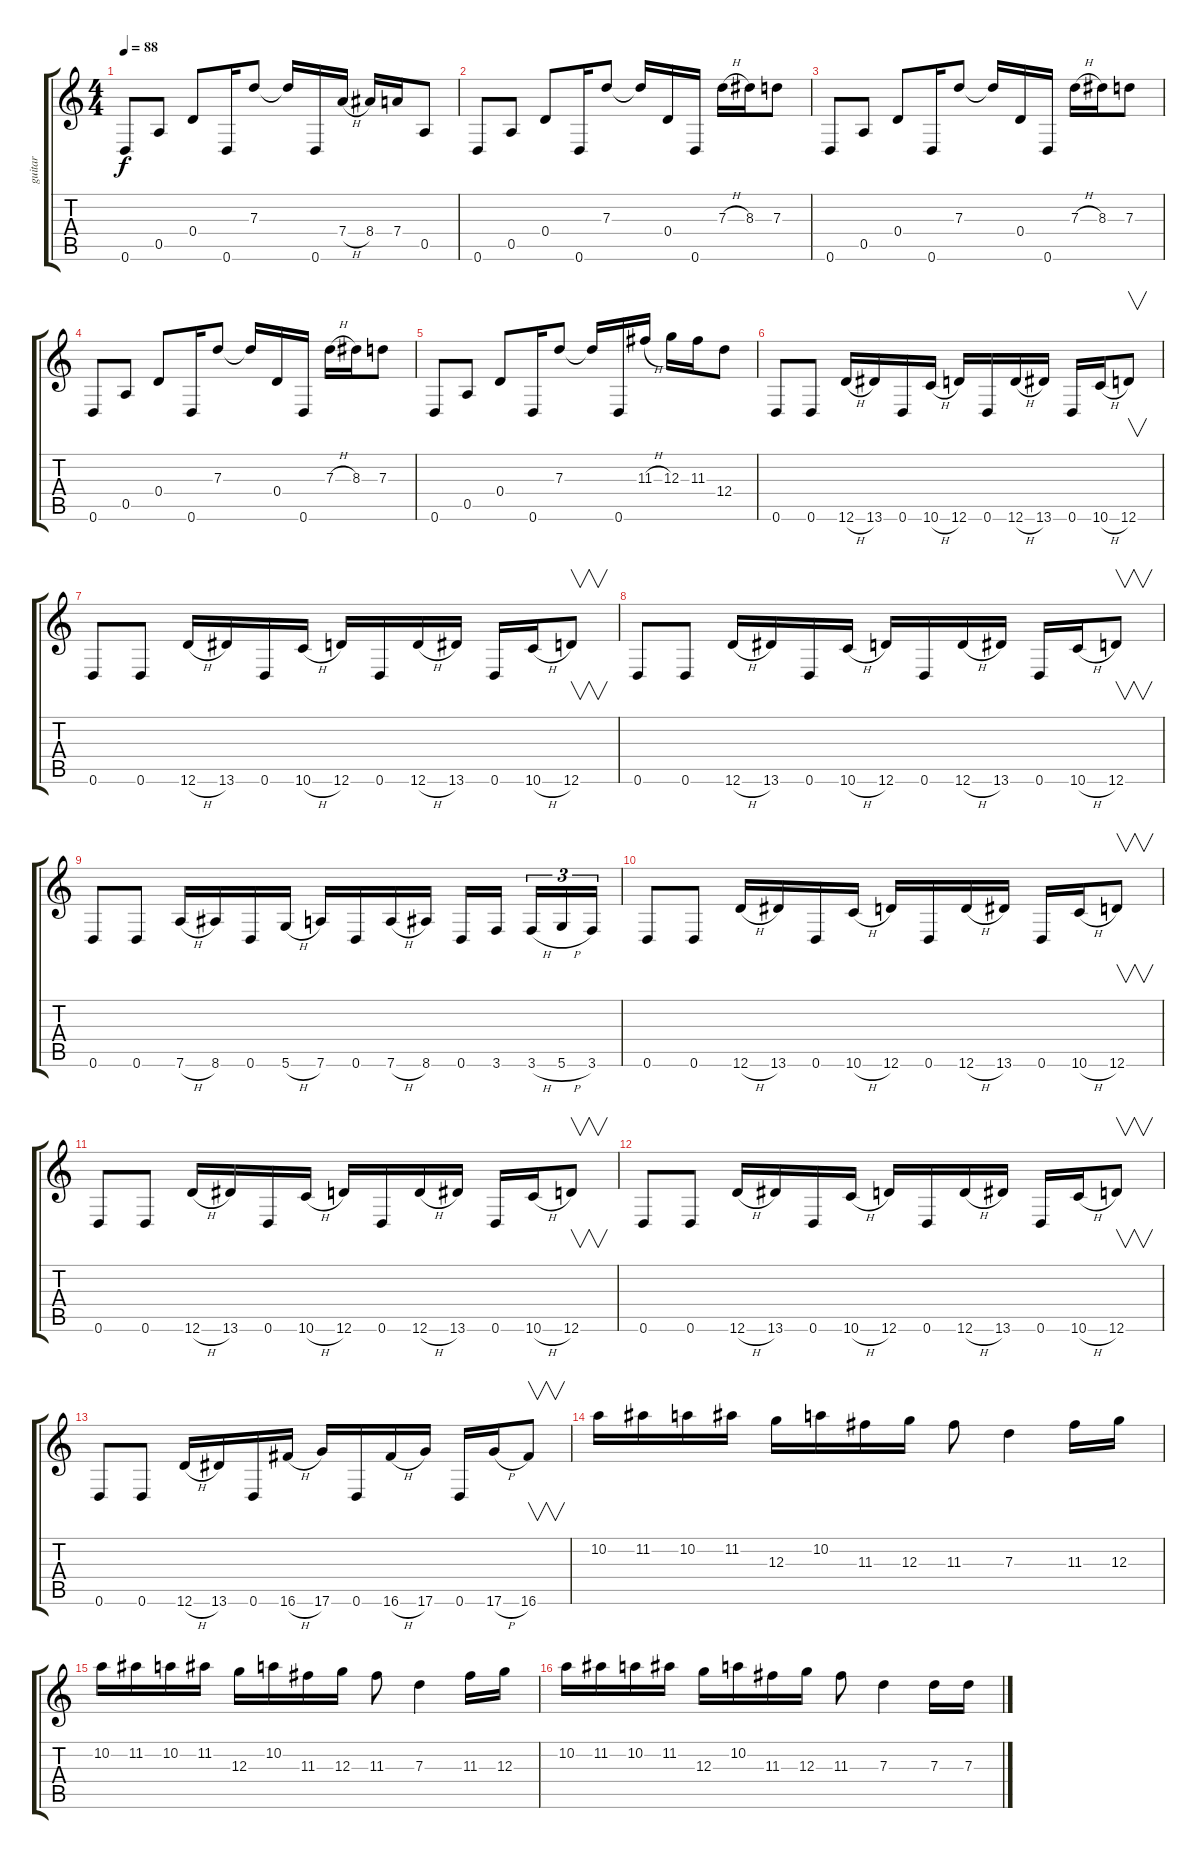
\track ("guitar" "guitar") {instrument distortionguitar}
\staff {score tabs}
\tuning (E4 B3 G3 D3 A2 D2) {hide}
\ts (4 4)
\tempo 88
\clef g2
\ks c
0.6.8{dy f} 0.5.8 0.4.8 0.6.16 7.3.8 7.3{t}.16 0.6.16 7.4{h}.16 8.4.16 7.4.16 0.5.8 |
0.6.8 0.5.8 0.4.8 0.6.16 7.3.8 7.3{t}.16 0.4.16 0.6.16 7.3{h}.16 8.3.16 7.3.8 |
0.6.8 0.5.8 0.4.8 0.6.16 7.3.8 7.3{t}.16 0.4.16 0.6.16 7.3{h}.16 8.3.16 7.3.8 |
0.6.8 0.5.8 0.4.8 0.6.16 7.3.8 7.3{t}.16 0.4.16 0.6.16 7.3{h}.16 8.3.16 7.3.8 |
0.6.8 0.5.8 0.4.8 0.6.16 7.3.8 7.3{t}.16 0.6.16 11.3{h}.16 12.3.16 11.3.16 12.4.8 |
0.6.8 0.6.8 12.6{h}.16 13.6.16 0.6.16 10.6{h}.16 12.6.16 0.6.16 12.6{h}.16 13.6.16 0.6.16 10.6{h}.16 12.6.8{v} |
0.6.8 0.6.8 12.6{h}.16 13.6.16 0.6.16 10.6{h}.16 12.6.16 0.6.16 12.6{h}.16 13.6.16 0.6.16 10.6{h}.16 12.6.8{v} |
0.6.8 0.6.8 12.6{h}.16 13.6.16 0.6.16 10.6{h}.16 12.6.16 0.6.16 12.6{h}.16 13.6.16 0.6.16 10.6{h}.16 12.6.8{v} |
0.6.8 0.6.8 7.6{h}.16 8.6.16 0.6.16 5.6{h}.16 7.6.16 0.6.16 7.6{h}.16 8.6.16 0.6.16 3.6.16 3.6{h}.16{tu (3 2)} 5.6{h}.16{tu (3 2)} 3.6.16{tu (3 2)} |
0.6.8 0.6.8 12.6{h}.16 13.6.16 0.6.16 10.6{h}.16 12.6.16 0.6.16 12.6{h}.16 13.6.16 0.6.16 10.6{h}.16 12.6.8{v} |
0.6.8 0.6.8 12.6{h}.16 13.6.16 0.6.16 10.6{h}.16 12.6.16 0.6.16 12.6{h}.16 13.6.16 0.6.16 10.6{h}.16 12.6.8{v} |
0.6.8 0.6.8 12.6{h}.16 13.6.16 0.6.16 10.6{h}.16 12.6.16 0.6.16 12.6{h}.16 13.6.16 0.6.16 10.6{h}.16 12.6.8{v} |
0.6.8 0.6.8 12.6{h}.16 13.6.16 0.6.16 16.6{h}.16 17.6.16 0.6.16 16.6{h}.16 17.6.16 0.6.16 17.6{h}.16 16.6.8{v} |
10.2.16 11.2.16 10.2.16 11.2.16 12.3.16 10.2.16 11.3.16 12.3.16 11.3.8 7.3.4 11.3.16 12.3.16 |
10.2.16 11.2.16 10.2.16 11.2.16 12.3.16 10.2.16 11.3.16 12.3.16 11.3.8 7.3.4 11.3.16 12.3.16 |
10.2.16 11.2.16 10.2.16 11.2.16 12.3.16 10.2.16 11.3.16 12.3.16 11.3.8 7.3.4 7.3.16 7.3.16
